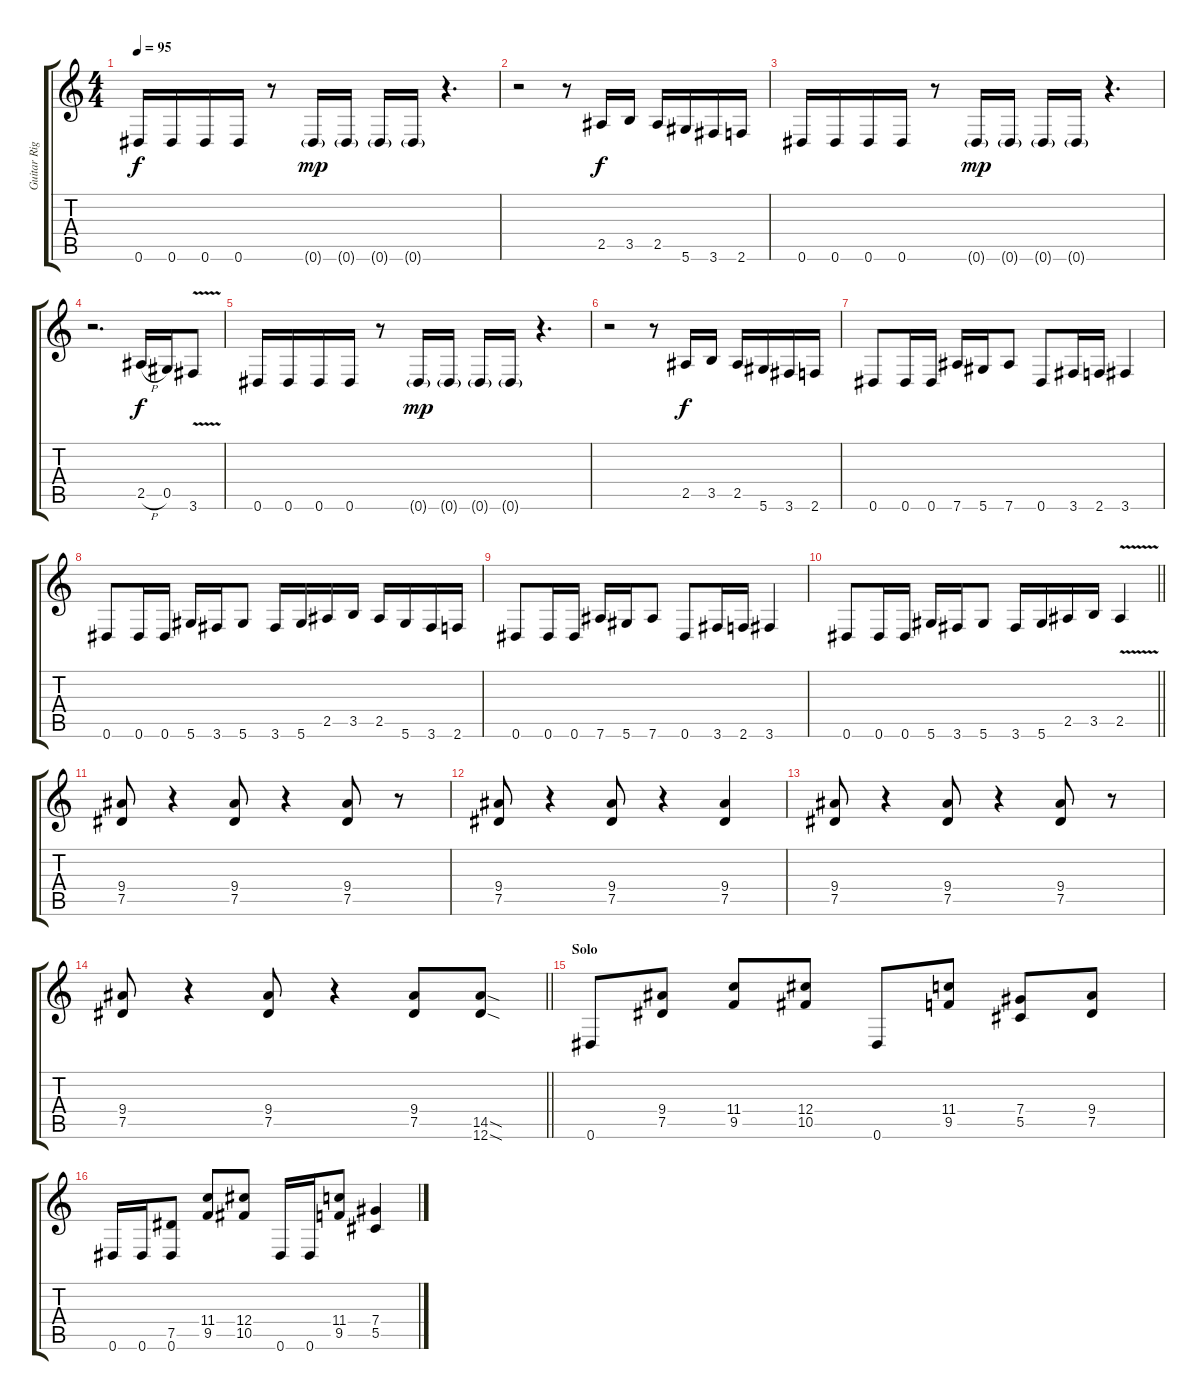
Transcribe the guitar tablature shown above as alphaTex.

\track ("Guitar Right" "Guitar Rig") {instrument distortionguitar}
\staff {score tabs}
\tuning (Eb4 Bb3 Gb3 Db3 Ab2 Eb2) {hide}
\ts (4 4)
\tempo 95
\clef g2
\ks c
0.6.16{dy f} 0.6.16 0.6.16 0.6.16 r.8 0.6{g}.16{dy mp} 0.6{g}.16 0.6{g}.16 0.6{g}.16 r.4{d} |
r.2 r.8 2.5.16{dy f} 3.5.16 2.5.16 5.6.16 3.6.16 2.6.16 |
0.6.16 0.6.16 0.6.16 0.6.16 r.8 0.6{g}.16{dy mp} 0.6{g}.16 0.6{g}.16 0.6{g}.16 r.4{d} |
r.2{d} 2.5{h}.16{dy f} 0.5.16 3.6{v}.8 |
0.6.16 0.6.16 0.6.16 0.6.16 r.8 0.6{g}.16{dy mp} 0.6{g}.16 0.6{g}.16 0.6{g}.16 r.4{d} |
r.2 r.8 2.5.16{dy f} 3.5.16 2.5.16 5.6.16 3.6.16 2.6.16 |
0.6.8 0.6.16 0.6.16 7.6.16 5.6.16 7.6.8 0.6.8 3.6.16 2.6.16 3.6.4 |
0.6.8 0.6.16 0.6.16 5.6.16 3.6.16 5.6.8 3.6.16 5.6.16 2.5.16 3.5.16 2.5.16 5.6.16 3.6.16 2.6.16 |
0.6.8 0.6.16 0.6.16 7.6.16 5.6.16 7.6.8 0.6.8 3.6.16 2.6.16 3.6.4 |
\barLineRight lightlight
0.6.8 0.6.16 0.6.16 5.6.16 3.6.16 5.6.8 3.6.16 5.6.16 2.5.16 3.5.16 2.5{v}.4 |
(9.4 7.5).8 r.4 (9.4 7.5).8 r.4 (9.4 7.5).8 r.8 |
(9.4 7.5).8 r.4 (9.4 7.5).8 r.4 (9.4 7.5).4 |
(9.4 7.5).8 r.4 (9.4 7.5).8 r.4 (9.4 7.5).8 r.8 |
\barLineRight lightlight
(9.4 7.5).8 r.4 (9.4 7.5).8 r.4 (9.4 7.5).8 (14.5{sod} 12.6{sod}).8 |
\section ("" "Solo")
0.6.8 (9.4 7.5).8 (11.4 9.5).8 (12.4 10.5).8 0.6.8 (11.4 9.5).8 (7.4 5.5).8 (9.4 7.5).8 |
0.6.16 0.6.16 (7.5 0.6).8 (11.4 9.5).8 (12.4 10.5).8 0.6.16 0.6.16 (11.4 9.5).8 (7.4 5.5).4
